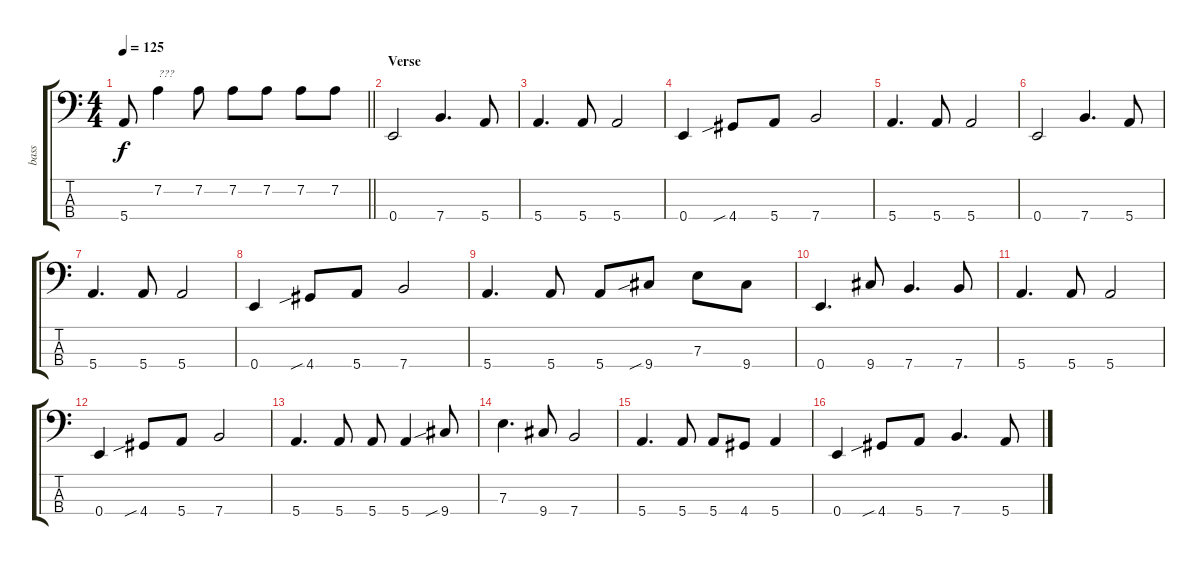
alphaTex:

\track ("bass" "bass") {instrument electricbassfinger}
\staff {score tabs}
\tuning (G2 D2 A1 E1) {hide}
\ts (4 4)
\tempo 125
\clef f4
\barLineRight lightlight
\ks c
5.4.8{dy f} 7.2.4{txt "???"} 7.2.8 7.2.8 7.2.8 7.2.8 7.2.8 |
\section ("" "Verse")
0.4.2 7.4.4{d} 5.4.8 |
5.4.4{d} 5.4.8 5.4.2 |
0.4.4 4.4{sib}.8 5.4.8 7.4.2 |
5.4.4{d} 5.4.8 5.4.2 |
0.4.2 7.4.4{d} 5.4.8 |
5.4.4{d} 5.4.8 5.4.2 |
0.4.4 4.4{sib}.8 5.4.8 7.4.2 |
5.4.4{d} 5.4.8 5.4.8 9.4{sib}.8 7.3.8 9.4.8 |
0.4.4{d} 9.4.8 7.4.4{d} 7.4.8 |
5.4.4{d} 5.4.8 5.4.2 |
0.4.4 4.4{sib}.8 5.4.8 7.4.2 |
5.4.4{d} 5.4.8 5.4.8 5.4.4 9.4{sib}.8 |
7.3.4{d} 9.4.8 7.4.2 |
5.4.4{d} 5.4.8 5.4.8 4.4.8 5.4.4 |
0.4.4 4.4{sib}.8 5.4.8 7.4.4{d} 5.4.8
